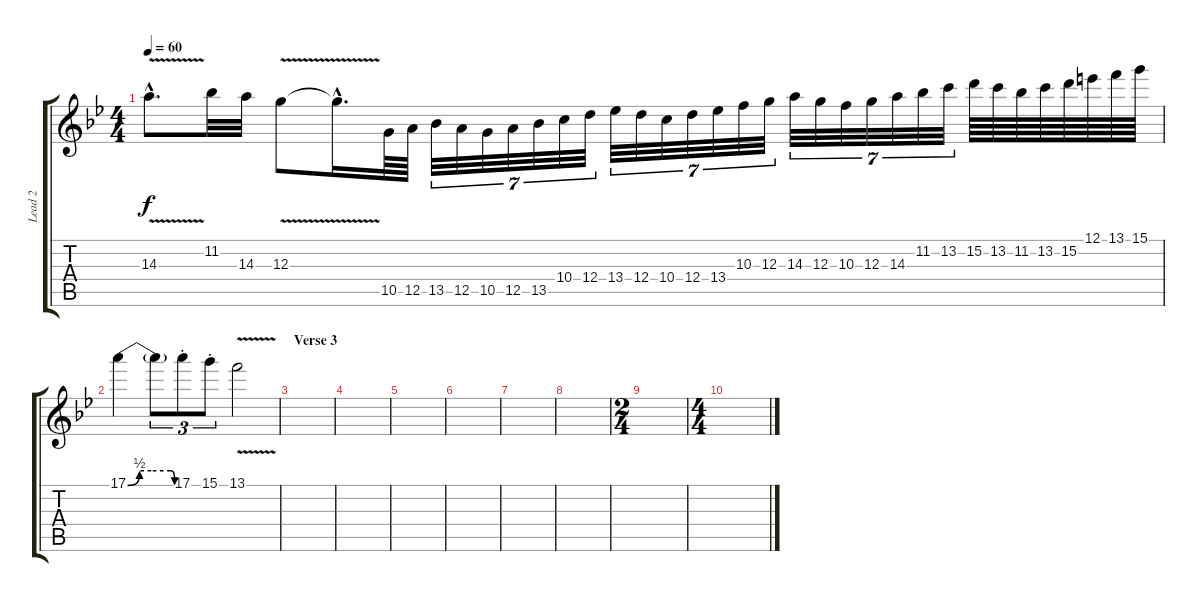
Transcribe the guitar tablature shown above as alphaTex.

\track ("Lead 2" "Lead 2") {instrument distortionguitar}
\staff {score tabs}
\tuning (E4 B3 G3 D3 A2 E2) {hide}
\ts (4 4)
\tempo 60
\clef g2
\ks gminor
14.3{v hac}.8{d dy f} 11.2.32 14.3.32 12.3{v}.8 12.3{hac t}.16{d} 10.5.64 12.5.64 13.5.32{tu (7 4)} 12.5.32{tu (7 4)} 10.5.32{tu (7 4)} 12.5.32{tu (7 4)} 13.5.32{tu (7 4)} 10.4.32{tu (7 4)} 12.4.32{tu (7 4)} 13.4.32{tu (7 4)} 12.4.32{tu (7 4)} 10.4.32{tu (7 4)} 12.4.32{tu (7 4)} 13.4.32{tu (7 4)} 10.3.32{tu (7 4)} 12.3.32{tu (7 4)} 14.3.32{tu (7 4)} 12.3.32{tu (7 4)} 10.3.32{tu (7 4)} 12.3.32{tu (7 4)} 14.3.32{tu (7 4)} 11.2.32{tu (7 4)} 13.2.32{tu (7 4)} 15.2.64 13.2.64 11.2.64 13.2.64 15.2.64 12.1.64 13.1.64 15.1.64 |
17.1{be (custom 0 0 15 2 30 2 55 2 60 0)}.4 17.1{t}.8{tu (3 2)} 17.1{st}.8{tu (3 2)} 15.1{st}.8{tu (3 2)} 13.1{v}.2 |
\section ("" "Verse 3")
|
|
|
|
|
|
\ts (2 4)
|
\ts (4 4)
